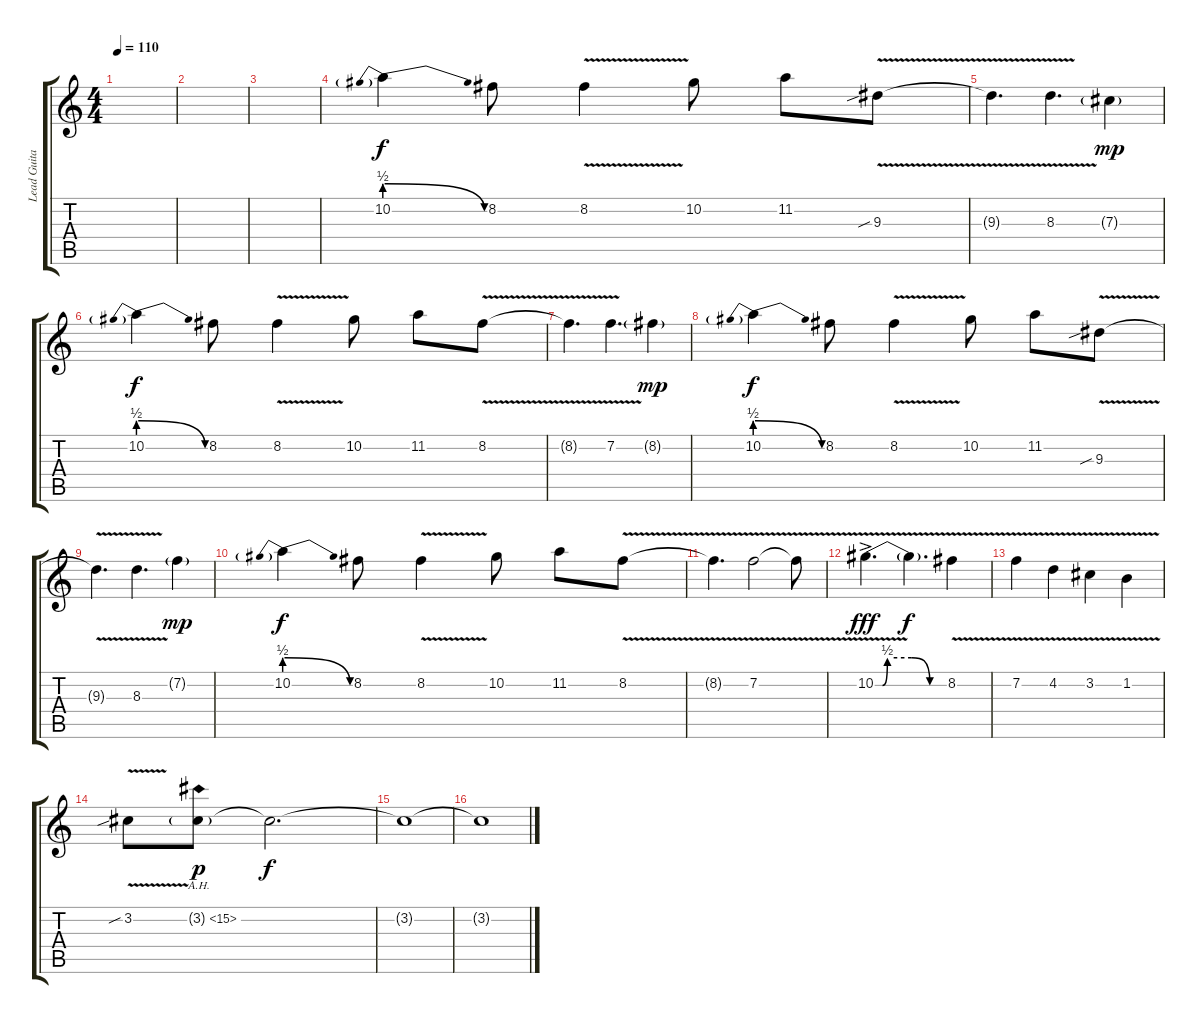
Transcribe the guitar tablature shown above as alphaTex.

\track ("Lead Guitar" "Lead Guita") {instrument overdrivenguitar}
\staff {score tabs}
\tuning (Eb4 Bb3 Gb3 Db3 Ab2 Eb2) {hide}
\ts (4 4)
\tempo 110
\clef g2
\ks c
|
|
|
10.2{be (prebendrelease 0 2 60 0)}.4 8.2.8 8.2{v}.4 10.2.8 11.2.8 9.3{v sib}.8 |
9.3{t}.4{d} 8.3{v}.4{d} 7.3{g}.4{dy mp} |
10.2{be (prebendrelease 0 2 60 0)}.4{dy f} 8.2.8 8.2{v}.4 10.2.8 11.2.8 8.2{v}.8 |
8.2{t}.4{d} 7.2{v}.4{d} 8.2{g}.4{dy mp} |
10.2{be (prebendrelease 0 2 60 0)}.4{dy f} 8.2.8 8.2{v}.4 10.2.8 11.2.8 9.3{v sib}.8 |
9.3{t}.4{d} 8.3{v}.4{d} 7.2{g}.4{dy mp} |
10.2{be (prebendrelease 0 2 60 0)}.4{dy f} 8.2.8 8.2{v}.4 10.2.8 11.2.8 8.2{v}.8 |
8.2{t}.4{d} 7.2{v}.2 7.2{t}.8 |
10.2{be (custom 0 0 6 0 10 2 30 2 45 0 60 0) v ac}.4{d dy fff} 10.2{t}.4{d dy f} 8.2{v}.4 |
7.2{v}.4 4.2{v}.4 3.2{v}.4 1.2{v}.4 |
3.2{v sib}.8 3.2{ah 12 g}.8{dy p} 3.2{t}.2{d dy f} |
3.2{t}.1 |
3.2{t}.1
